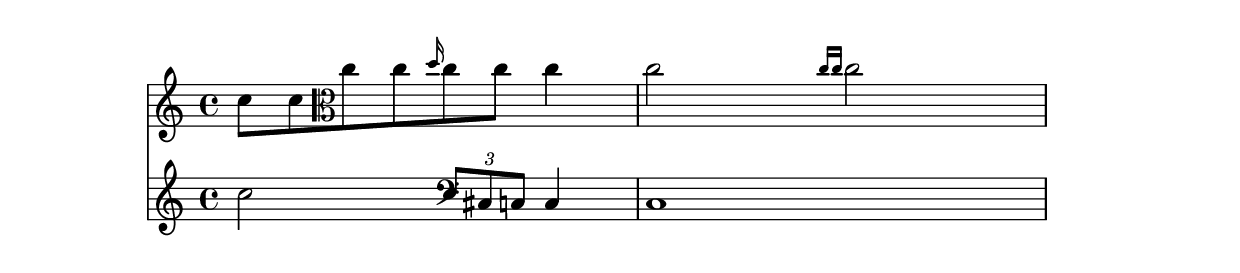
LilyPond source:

%% DO NOT EDIT this file manually; it is automatically
%% generated from LSR http://lsr.dsi.unimi.it
%% Make any changes in LSR itself, or in Documentation/snippets/new/ ,
%% and then run scripts/auxiliar/makelsr.py
%%
%% This file is in the public domain.
\version "2.17.6"

\header {
  lsrtags = "spacing, tweaks-and-overrides"

  texidoc = "
If @code{strict-note-spacing} is set spacing of notes is not influenced
by bars or clefs within a system. Rather, they are placed just before
the note that occurs at the same time. This may cause collisions.

"
  doctitle = "Proportional strict notespacing"
} % begin verbatim


\relative c'' <<
  \override Score.SpacingSpanner.strict-note-spacing = ##t
  \set Score.proportionalNotationDuration = #(ly:make-moment 1 16)
  \new Staff {
    c8[ c \clef alto c c \grace { d16 } c8 c] c4
    c2 \grace { c16[ c16] } c2
  }
  \new Staff {
    c2 \times 2/3 { c8 \clef bass cis,, c } c4
    c1
  }
>>
